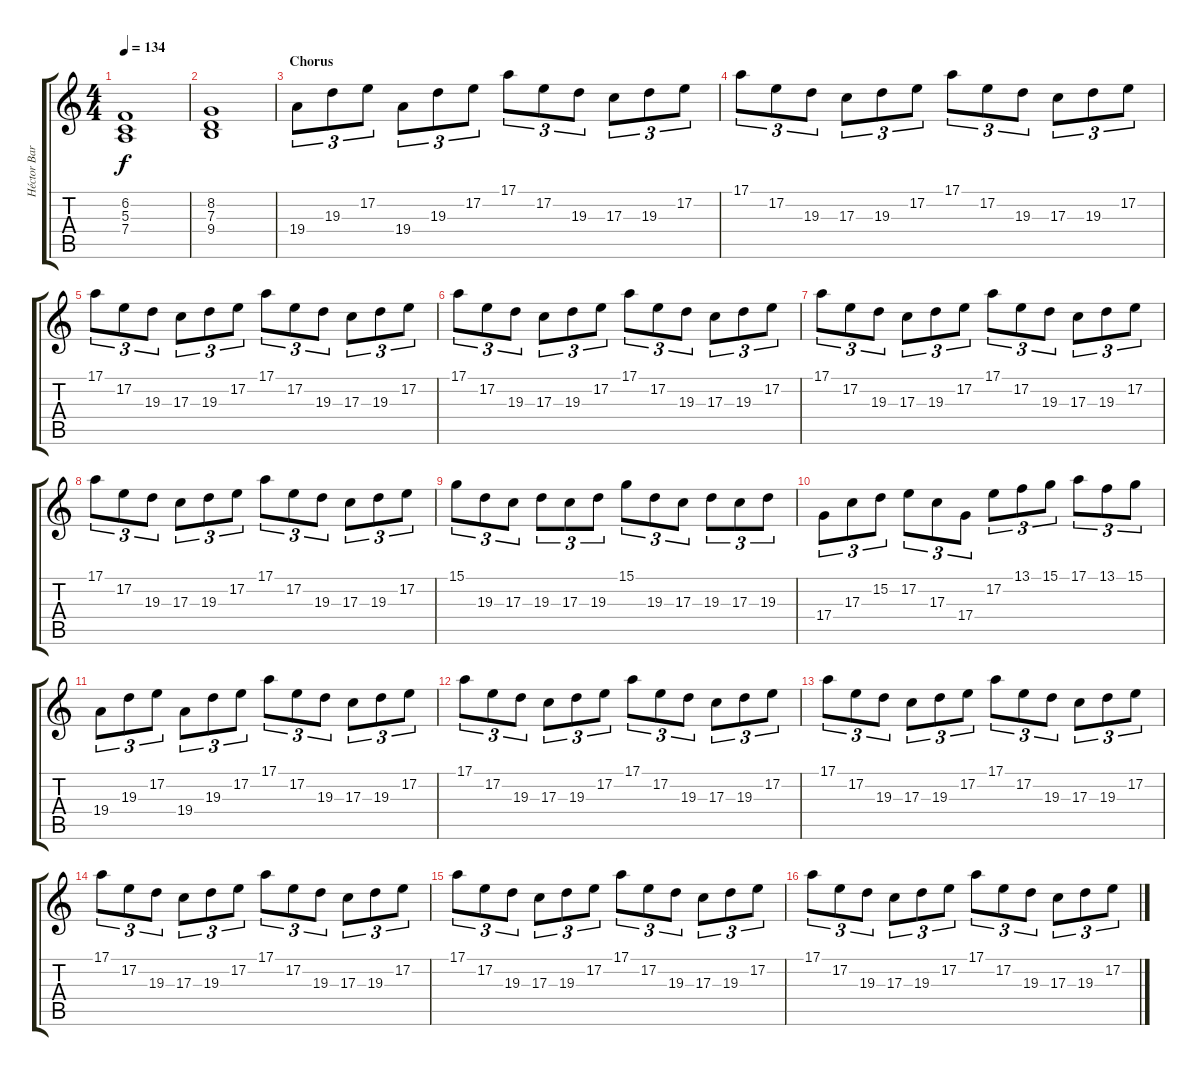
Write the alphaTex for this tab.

\track ("Héctor Barragan" "Héctor Bar") {instrument lead3calliope}
\staff {score tabs}
\tuning (E4 B3 G3 D3 A2 E2) {hide}
\ts (4 4)
\tempo 134
\clef g2
\ks c
(6.2 5.3 7.4).1{dy f} |
(8.2 7.3 9.4).1 |
\section ("" "Chorus")
19.4.8{tu (3 2) volume 10 instrument lead3calliope} 19.3.8{tu (3 2)} 17.2.8{tu (3 2)} 19.4.8{tu (3 2)} 19.3.8{tu (3 2)} 17.2.8{tu (3 2)} 17.1.8{tu (3 2)} 17.2.8{tu (3 2)} 19.3.8{tu (3 2)} 17.3.8{tu (3 2)} 19.3.8{tu (3 2)} 17.2.8{tu (3 2)} |
17.1.8{tu (3 2)} 17.2.8{tu (3 2)} 19.3.8{tu (3 2)} 17.3.8{tu (3 2)} 19.3.8{tu (3 2)} 17.2.8{tu (3 2)} 17.1.8{tu (3 2)} 17.2.8{tu (3 2)} 19.3.8{tu (3 2)} 17.3.8{tu (3 2)} 19.3.8{tu (3 2)} 17.2.8{tu (3 2)} |
17.1.8{tu (3 2)} 17.2.8{tu (3 2)} 19.3.8{tu (3 2)} 17.3.8{tu (3 2)} 19.3.8{tu (3 2)} 17.2.8{tu (3 2)} 17.1.8{tu (3 2)} 17.2.8{tu (3 2)} 19.3.8{tu (3 2)} 17.3.8{tu (3 2)} 19.3.8{tu (3 2)} 17.2.8{tu (3 2)} |
17.1.8{tu (3 2)} 17.2.8{tu (3 2)} 19.3.8{tu (3 2)} 17.3.8{tu (3 2)} 19.3.8{tu (3 2)} 17.2.8{tu (3 2)} 17.1.8{tu (3 2)} 17.2.8{tu (3 2)} 19.3.8{tu (3 2)} 17.3.8{tu (3 2)} 19.3.8{tu (3 2)} 17.2.8{tu (3 2)} |
17.1.8{tu (3 2)} 17.2.8{tu (3 2)} 19.3.8{tu (3 2)} 17.3.8{tu (3 2)} 19.3.8{tu (3 2)} 17.2.8{tu (3 2)} 17.1.8{tu (3 2)} 17.2.8{tu (3 2)} 19.3.8{tu (3 2)} 17.3.8{tu (3 2)} 19.3.8{tu (3 2)} 17.2.8{tu (3 2)} |
17.1.8{tu (3 2)} 17.2.8{tu (3 2)} 19.3.8{tu (3 2)} 17.3.8{tu (3 2)} 19.3.8{tu (3 2)} 17.2.8{tu (3 2)} 17.1.8{tu (3 2)} 17.2.8{tu (3 2)} 19.3.8{tu (3 2)} 17.3.8{tu (3 2)} 19.3.8{tu (3 2)} 17.2.8{tu (3 2)} |
15.1.8{tu (3 2)} 19.3.8{tu (3 2)} 17.3.8{tu (3 2)} 19.3.8{tu (3 2)} 17.3.8{tu (3 2)} 19.3.8{tu (3 2)} 15.1.8{tu (3 2)} 19.3.8{tu (3 2)} 17.3.8{tu (3 2)} 19.3.8{tu (3 2)} 17.3.8{tu (3 2)} 19.3.8{tu (3 2)} |
17.4.8{tu (3 2)} 17.3.8{tu (3 2)} 15.2.8{tu (3 2)} 17.2.8{tu (3 2)} 17.3.8{tu (3 2)} 17.4.8{tu (3 2)} 17.2.8{tu (3 2)} 13.1.8{tu (3 2)} 15.1.8{tu (3 2)} 17.1.8{tu (3 2)} 13.1.8{tu (3 2)} 15.1.8{tu (3 2)} |
19.4.8{tu (3 2)} 19.3.8{tu (3 2)} 17.2.8{tu (3 2)} 19.4.8{tu (3 2)} 19.3.8{tu (3 2)} 17.2.8{tu (3 2)} 17.1.8{tu (3 2)} 17.2.8{tu (3 2)} 19.3.8{tu (3 2)} 17.3.8{tu (3 2)} 19.3.8{tu (3 2)} 17.2.8{tu (3 2)} |
17.1.8{tu (3 2)} 17.2.8{tu (3 2)} 19.3.8{tu (3 2)} 17.3.8{tu (3 2)} 19.3.8{tu (3 2)} 17.2.8{tu (3 2)} 17.1.8{tu (3 2)} 17.2.8{tu (3 2)} 19.3.8{tu (3 2)} 17.3.8{tu (3 2)} 19.3.8{tu (3 2)} 17.2.8{tu (3 2)} |
17.1.8{tu (3 2)} 17.2.8{tu (3 2)} 19.3.8{tu (3 2)} 17.3.8{tu (3 2)} 19.3.8{tu (3 2)} 17.2.8{tu (3 2)} 17.1.8{tu (3 2)} 17.2.8{tu (3 2)} 19.3.8{tu (3 2)} 17.3.8{tu (3 2)} 19.3.8{tu (3 2)} 17.2.8{tu (3 2)} |
17.1.8{tu (3 2)} 17.2.8{tu (3 2)} 19.3.8{tu (3 2)} 17.3.8{tu (3 2)} 19.3.8{tu (3 2)} 17.2.8{tu (3 2)} 17.1.8{tu (3 2)} 17.2.8{tu (3 2)} 19.3.8{tu (3 2)} 17.3.8{tu (3 2)} 19.3.8{tu (3 2)} 17.2.8{tu (3 2)} |
17.1.8{tu (3 2)} 17.2.8{tu (3 2)} 19.3.8{tu (3 2)} 17.3.8{tu (3 2)} 19.3.8{tu (3 2)} 17.2.8{tu (3 2)} 17.1.8{tu (3 2)} 17.2.8{tu (3 2)} 19.3.8{tu (3 2)} 17.3.8{tu (3 2)} 19.3.8{tu (3 2)} 17.2.8{tu (3 2)} |
17.1.8{tu (3 2)} 17.2.8{tu (3 2)} 19.3.8{tu (3 2)} 17.3.8{tu (3 2)} 19.3.8{tu (3 2)} 17.2.8{tu (3 2)} 17.1.8{tu (3 2)} 17.2.8{tu (3 2)} 19.3.8{tu (3 2)} 17.3.8{tu (3 2)} 19.3.8{tu (3 2)} 17.2.8{tu (3 2)}
